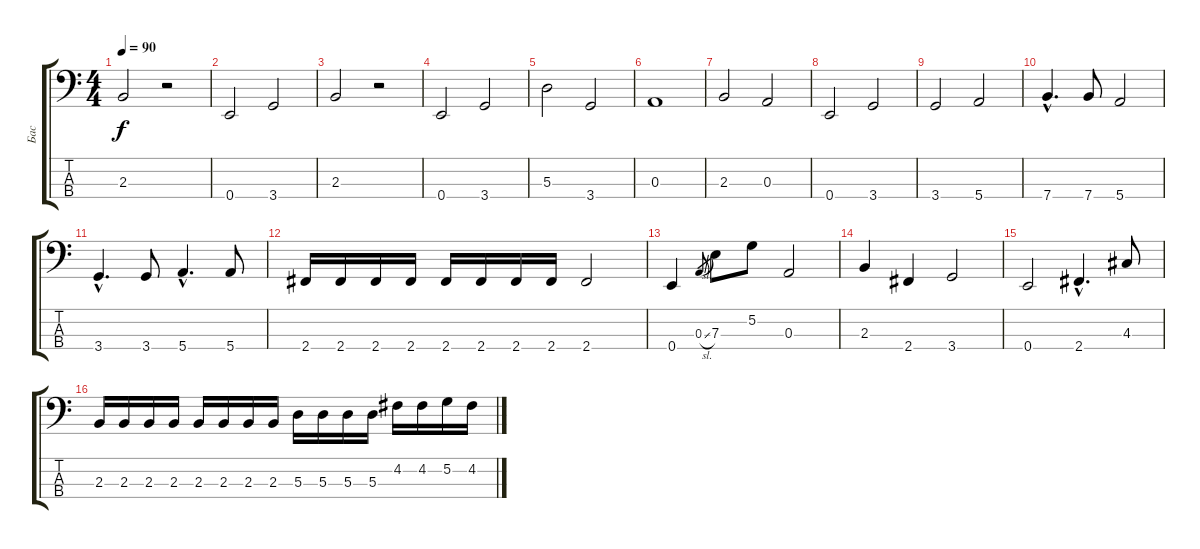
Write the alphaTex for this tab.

\track ("Бас" "Бас") {instrument electricbassfinger}
\staff {score tabs}
\tuning (G2 D2 A1 E1) {hide}
\ts (4 4)
\tempo 90
\clef f4
\ks c
2.3.2{dy f} r.2 |
0.4.2 3.4.2 |
2.3.2 r.2 |
0.4.2 3.4.2 |
5.3.2 3.4.2 |
0.3.1 |
2.3.2 0.3.2 |
0.4.2 3.4.2 |
3.4.2 5.4.2 |
7.4{hac}.4{d} 7.4.8 5.4.2 |
3.4{hac}.4{d} 3.4.8 5.4{hac}.4{d} 5.4.8 |
2.4.16 2.4.16 2.4.16 2.4.16 2.4.16 2.4.16 2.4.16 2.4.16 2.4.2 |
0.4.4 0.3{sl}.8{gr} 7.3.8 5.2.8 0.3.2 |
2.3.4 2.4.4 3.4.2 |
0.4.2 2.4{hac}.4{d} 4.3.8 |
2.3.16 2.3.16 2.3.16 2.3.16 2.3.16 2.3.16 2.3.16 2.3.16 5.3.16 5.3.16 5.3.16 5.3.16 4.2.16 4.2.16 5.2.16 4.2.16
